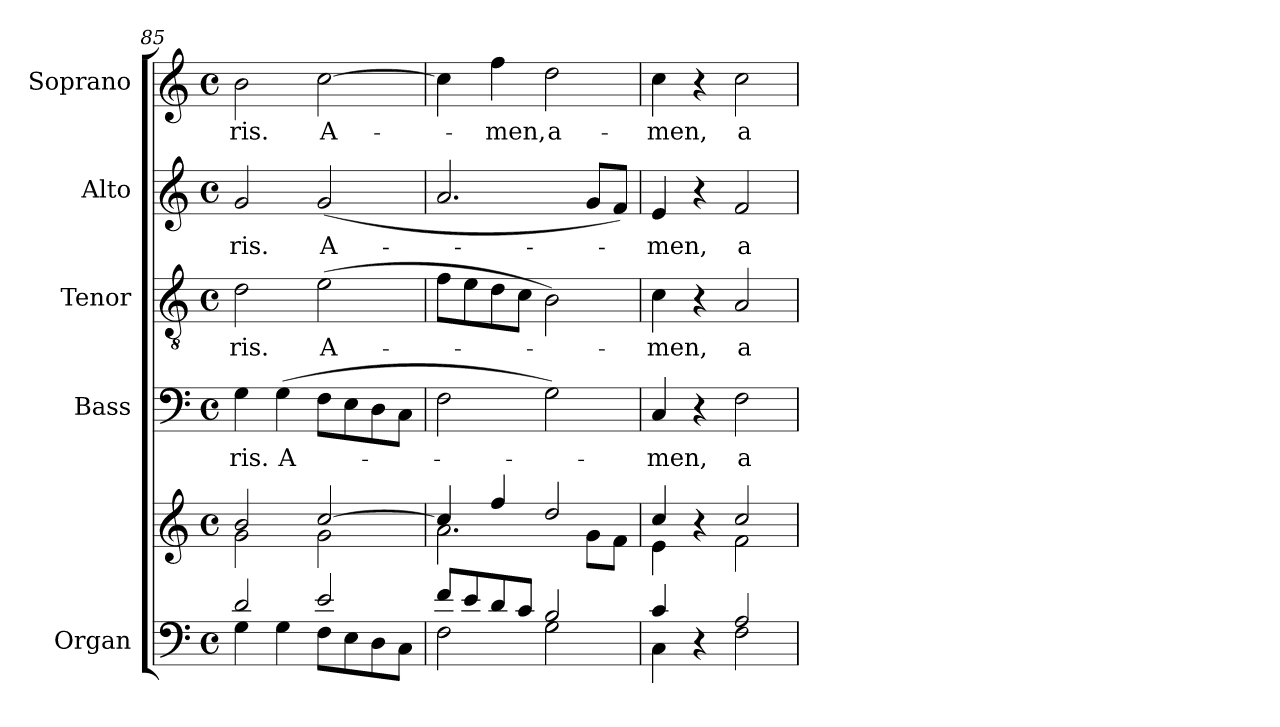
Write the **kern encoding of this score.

**kern	**kern	**kern	**text	**kern	**text	**kern	**text	**kern	**text
*part5	*part5	*part4	*part4	*part3	*part3	*part2	*part2	*part1	*part1
*staff6	*staff5	*staff4	*staff4	*staff3	*staff3	*staff2	*staff2	*staff1	*staff1
*I"Organ	*	*I"Bass	*	*I"Tenor	*	*I"Alto	*	*I"Soprano	*
*I'Org.	*	*I'B.	*	*I'T.	*	*I'A.	*	*I'S.	*
!!LO:PB:g=z
*clefF4	*clefG2	*clefF4	*	*clefGv2	*	*clefG2	*	*clefG2	*
*k[]	*k[]	*k[]	*	*k[]	*	*k[]	*	*k[]	*
*C:	*C:	*C:	*	*C:	*	*C:	*	*C:	*
*M4/4	*M4/4	*M4/4	*	*M4/4	*	*M4/4	*	*M4/4	*
*met(c)	*met(c)	*met(c)	*	*met(c)	*	*met(c)	*	*met(c)	*
=85	=85	=85	=85	=85	=85	=85	=85	=85	=85
*^	*^	*	*	*	*	*	*	*	*
!	!	!	!	!	!LO:LY:b	!	!LO:LY:b	!	!LO:LY:b	!	!LO:LY:b
2d/	4G\	2b/	2g\	4G\	-ris.	2d\	-ris.	2g/	-ris.	2b\	-ris.
!	!	!	!	!	!LO:LY:b	!	!	!	!	!	!
.	4G\	.	.	(>4G\	A-	.	.	.	.	.	.
!	!	!	!	!	!	!	!LO:LY:b	!	!LO:LY:b	!	!LO:LY:b
2e/	8F\L	[2cc/	2g\	8F\L	.	(>2e\	A-	(<2g/	A-	[2cc\	A-
.	8E\	.	.	8E\	.	.	.	.	.	.	.
.	8D\	.	.	8D\	.	.	.	.	.	.	.
.	8C\J	.	.	8C\J	.	.	.	.	.	.	.
=86	=86	=86	=86	=86	=86	=86	=86	=86	=86	=86	=86
8f/L	2F\	4cc/]	2.a\	2F\	.	8f\L	.	2.a/	.	4cc\]	.
8e/	.	.	.	.	.	8e\	.	.	.	.	.
!	!	!	!	!	!	!	!	!	!	!	!LO:LY:b
8d/	.	4ff/	.	.	.	8d\	.	.	.	4ff\	-men,
8c/J	.	.	.	.	.	8c\J	.	.	.	.	.
!	!	!	!	!	!	!	!	!	!	!	!LO:LY:b
2B/	2G\	2dd/	.	2G\)	.	2B\)	.	.	.	2dd\	a-
.	.	.	8g\L	.	.	.	.	8g/L	.	.	.
.	.	.	8f\J	.	.	.	.	8f/J)	.	.	.
=87	=87	=87	=87	=87	=87	=87	=87	=87	=87	=87	=87
!	!	!	!	!	!LO:LY:b	!	!LO:LY:b	!	!LO:LY:b	!	!LO:LY:b
4c/	4C\	4cc/	4e\	4C/	-men,	4c\	-men,	4e/	-men,	4cc\	-men,
4r	4ryy	4r	4ryy	4r	.	4r	.	4r	.	4r	.
!	!	!	!	!	!LO:LY:b	!	!LO:LY:b	!	!LO:LY:b	!	!LO:LY:b
2A/	2F\	2cc/	2f\	2F\	a-	2A/	a-	2f/	a-	2cc\	a-
*v	*v	*	*	*	*	*	*	*	*	*	*
*	*v	*v	*	*	*	*	*	*	*	*
=	=	=	=	=	=	=	=	=	=
*-	*-	*-	*-	*-	*-	*-	*-	*-	*-
